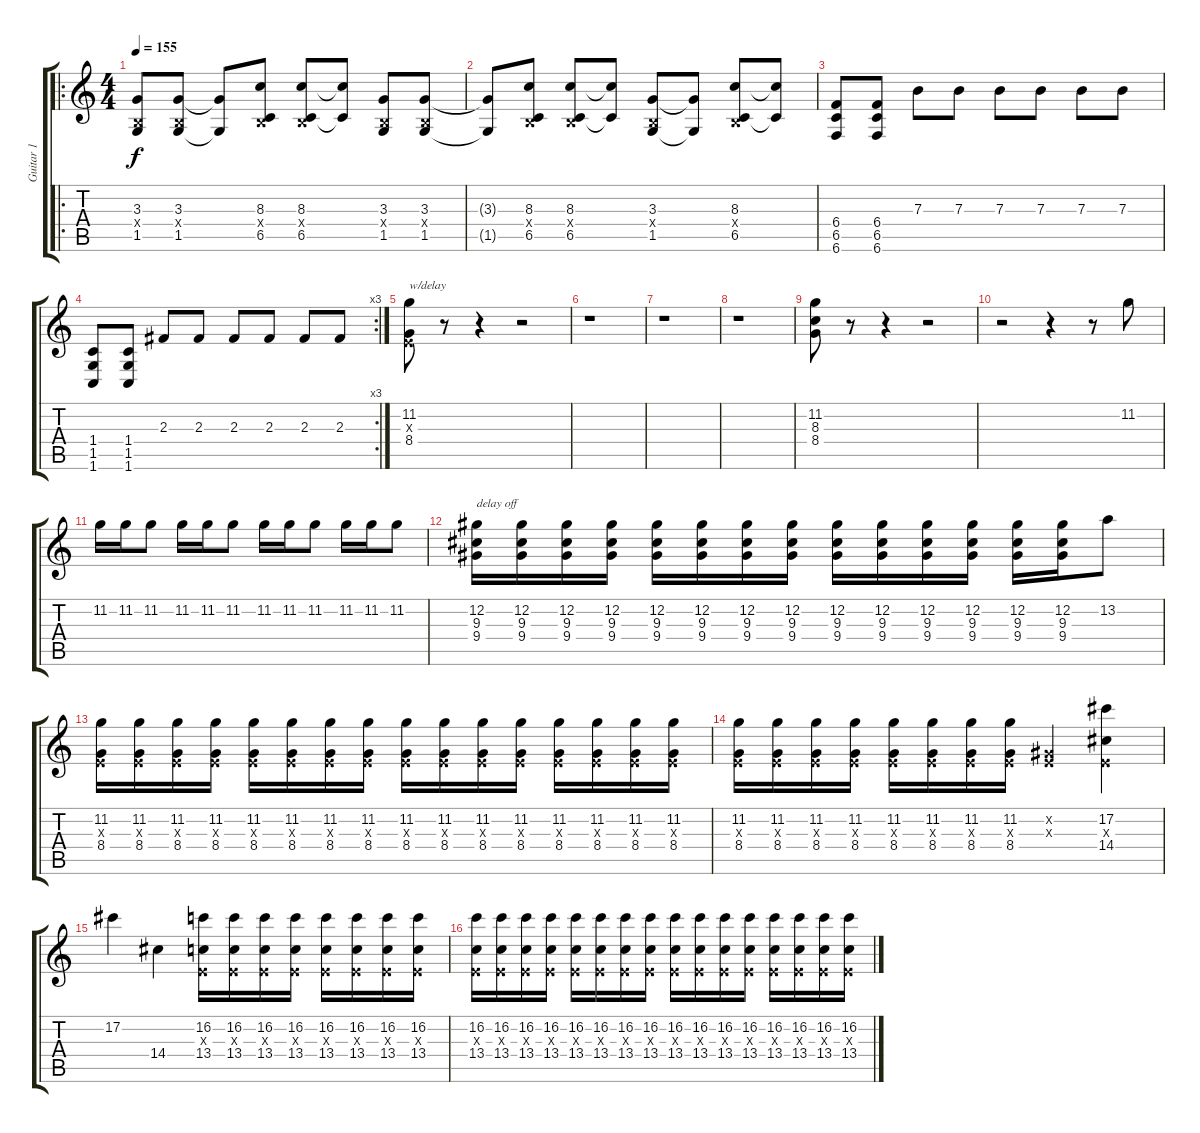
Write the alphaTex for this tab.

\track ("Guitar 1" "Guitar 1") {instrument distortionguitar}
\staff {score tabs}
\tuning (Db4 Ab3 E3 B2 Gb2 B1) {hide}
\ro
\ts (4 4)
\tempo 155
\clef g2
\ks c
(3.3 0.4{x} 1.5).8{dy f} (3.3 0.4{x} 1.5).8 (3.3{t} 1.5{t}).8 (8.3 0.4{x} 6.5).8 (8.3 0.4{x} 6.5).8 (8.3{t} 6.5{t}).8 (3.3 0.4{x} 1.5).8 (3.3 0.4{x} 1.5).8 |
(3.3{t} 1.5{t}).8 (8.3 0.4{x} 6.5).8 (8.3 0.4{x} 6.5).8 (8.3{t} 6.5{t}).8 (3.3 0.4{x} 1.5).8 (3.3{t} 1.5{t}).8 (8.3 0.4{x} 6.5).8 (8.3{t} 6.5{t}).8 |
(6.4 6.5 6.6).8 (6.4 6.5 6.6).8 7.3.8 7.3.8 7.3.8 7.3.8 7.3.8 7.3.8 |
\rc 3
(1.4 1.5 1.6).8 (1.4 1.5 1.6).8 2.3.8 2.3.8 2.3.8 2.3.8 2.3.8 2.3.8 |
(11.2 0.3{x} 8.4).8{txt "w/delay"} r.8 r.4 r.2 |
r.1 |
r.1 |
r.1 |
(11.2 8.3 8.4).8 r.8 r.4 r.2 |
r.2 r.4 r.8 11.2.8 |
11.2.16 11.2.16 11.2.8 11.2.16 11.2.16 11.2.8 11.2.16 11.2.16 11.2.8 11.2.16 11.2.16 11.2.8 |
(12.2 9.3 9.4).16{txt "delay off"} (12.2 9.3 9.4).16 (12.2 9.3 9.4).16 (12.2 9.3 9.4).16 (12.2 9.3 9.4).16 (12.2 9.3 9.4).16 (12.2 9.3 9.4).16 (12.2 9.3 9.4).16 (12.2 9.3 9.4).16 (12.2 9.3 9.4).16 (12.2 9.3 9.4).16 (12.2 9.3 9.4).16 (12.2 9.3 9.4).16 (12.2 9.3 9.4).16 13.2.8 |
(11.2 0.3{x} 8.4).16 (11.2 0.3{x} 8.4).16 (11.2 0.3{x} 8.4).16 (11.2 0.3{x} 8.4).16 (11.2 0.3{x} 8.4).16 (11.2 0.3{x} 8.4).16 (11.2 0.3{x} 8.4).16 (11.2 0.3{x} 8.4).16 (11.2 0.3{x} 8.4).16 (11.2 0.3{x} 8.4).16 (11.2 0.3{x} 8.4).16 (11.2 0.3{x} 8.4).16 (11.2 0.3{x} 8.4).16 (11.2 0.3{x} 8.4).16 (11.2 0.3{x} 8.4).16 (11.2 0.3{x} 8.4).16 |
(11.2 0.3{x} 8.4).16 (11.2 0.3{x} 8.4).16 (11.2 0.3{x} 8.4).16 (11.2 0.3{x} 8.4).16 (11.2 0.3{x} 8.4).16 (11.2 0.3{x} 8.4).16 (11.2 0.3{x} 8.4).16 (11.2 0.3{x} 8.4).16 (0.2{x} 0.3{x}).4 (17.2 0.3{x} 14.4).4 |
17.2.4 14.4.4 (16.2 0.3{x} 13.4).16 (16.2 0.3{x} 13.4).16 (16.2 0.3{x} 13.4).16 (16.2 0.3{x} 13.4).16 (16.2 0.3{x} 13.4).16 (16.2 0.3{x} 13.4).16 (16.2 0.3{x} 13.4).16 (16.2 0.3{x} 13.4).16 |
(16.2 0.3{x} 13.4).16 (16.2 0.3{x} 13.4).16 (16.2 0.3{x} 13.4).16 (16.2 0.3{x} 13.4).16 (16.2 0.3{x} 13.4).16 (16.2 0.3{x} 13.4).16 (16.2 0.3{x} 13.4).16 (16.2 0.3{x} 13.4).16 (16.2 0.3{x} 13.4).16 (16.2 0.3{x} 13.4).16 (16.2 0.3{x} 13.4).16 (16.2 0.3{x} 13.4).16 (16.2 0.3{x} 13.4).16 (16.2 0.3{x} 13.4).16 (16.2 0.3{x} 13.4).16 (16.2{ss} 0.3{x} 13.4{ss}).16
